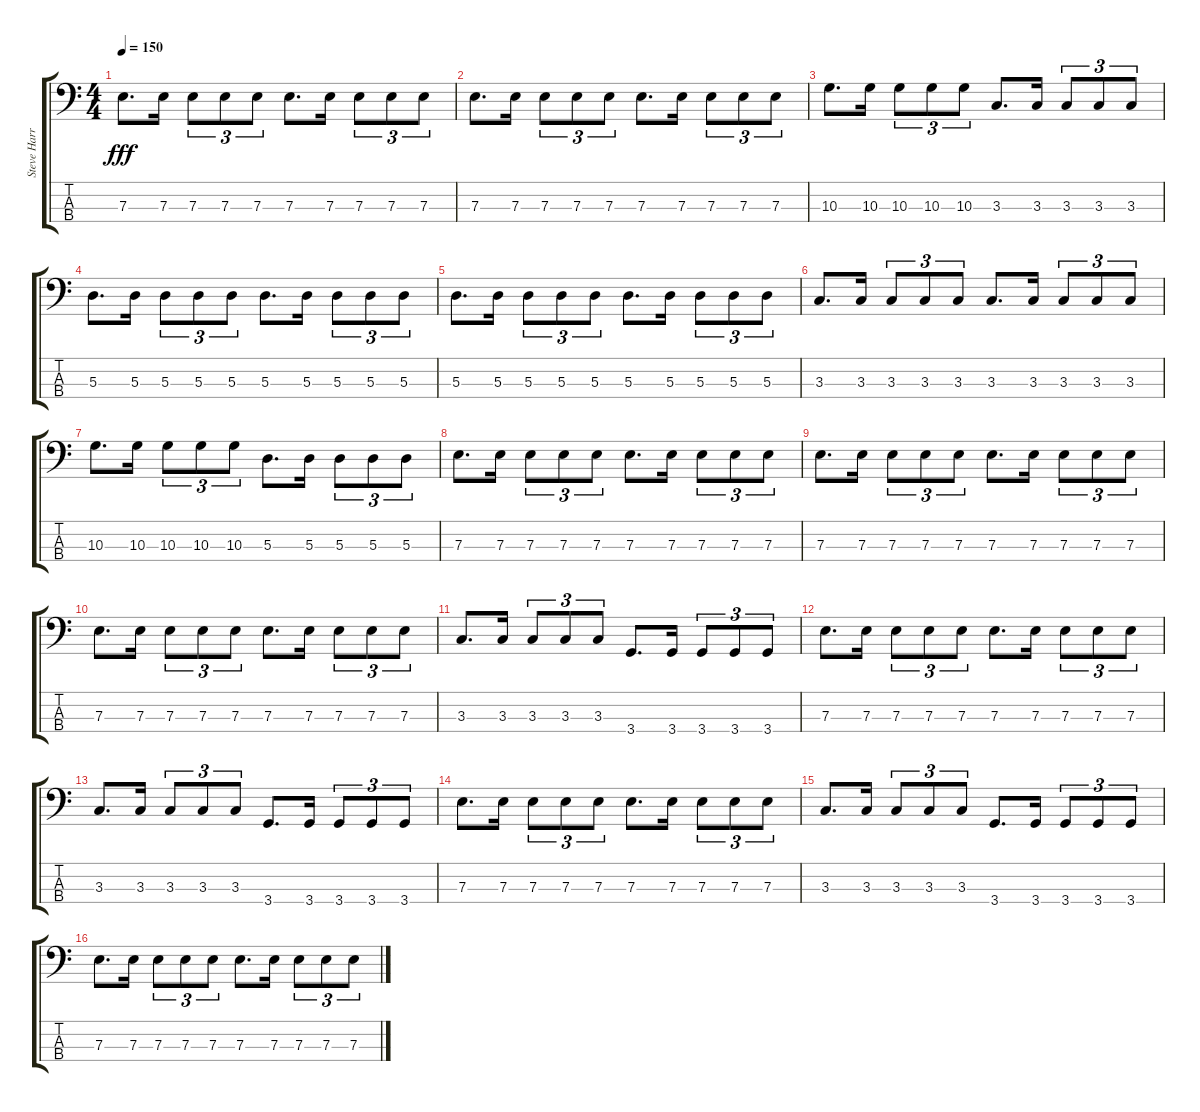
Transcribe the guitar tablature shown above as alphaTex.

\track ("Steve Harris" "Steve Harr") {instrument electricbassfinger}
\staff {score tabs}
\tuning (G2 D2 A1 E1) {hide}
\ts (4 4)
\tempo 150
\clef f4
\ks c
7.3.8{d dy fff} 7.3.16 7.3.8{tu (3 2)} 7.3.8{tu (3 2)} 7.3.8{tu (3 2)} 7.3.8{d} 7.3.16 7.3.8{tu (3 2)} 7.3.8{tu (3 2)} 7.3.8{tu (3 2)} |
7.3.8{d} 7.3.16 7.3.8{tu (3 2)} 7.3.8{tu (3 2)} 7.3.8{tu (3 2)} 7.3.8{d} 7.3.16 7.3.8{tu (3 2)} 7.3.8{tu (3 2)} 7.3.8{tu (3 2)} |
10.3.8{d} 10.3.16 10.3.8{tu (3 2)} 10.3.8{tu (3 2)} 10.3.8{tu (3 2)} 3.3.8{d} 3.3.16 3.3.8{tu (3 2)} 3.3.8{tu (3 2)} 3.3.8{tu (3 2)} |
5.3.8{d} 5.3.16 5.3.8{tu (3 2)} 5.3.8{tu (3 2)} 5.3.8{tu (3 2)} 5.3.8{d} 5.3.16 5.3.8{tu (3 2)} 5.3.8{tu (3 2)} 5.3.8{tu (3 2)} |
5.3.8{d} 5.3.16 5.3.8{tu (3 2)} 5.3.8{tu (3 2)} 5.3.8{tu (3 2)} 5.3.8{d} 5.3.16 5.3.8{tu (3 2)} 5.3.8{tu (3 2)} 5.3.8{tu (3 2)} |
3.3.8{d} 3.3.16 3.3.8{tu (3 2)} 3.3.8{tu (3 2)} 3.3.8{tu (3 2)} 3.3.8{d} 3.3.16 3.3.8{tu (3 2)} 3.3.8{tu (3 2)} 3.3.8{tu (3 2)} |
10.3.8{d} 10.3.16 10.3.8{tu (3 2)} 10.3.8{tu (3 2)} 10.3.8{tu (3 2)} 5.3.8{d} 5.3.16 5.3.8{tu (3 2)} 5.3.8{tu (3 2)} 5.3.8{tu (3 2)} |
7.3.8{d} 7.3.16 7.3.8{tu (3 2)} 7.3.8{tu (3 2)} 7.3.8{tu (3 2)} 7.3.8{d} 7.3.16 7.3.8{tu (3 2)} 7.3.8{tu (3 2)} 7.3.8{tu (3 2)} |
7.3.8{d} 7.3.16 7.3.8{tu (3 2)} 7.3.8{tu (3 2)} 7.3.8{tu (3 2)} 7.3.8{d} 7.3.16 7.3.8{tu (3 2)} 7.3.8{tu (3 2)} 7.3.8{tu (3 2)} |
7.3.8{d} 7.3.16 7.3.8{tu (3 2)} 7.3.8{tu (3 2)} 7.3.8{tu (3 2)} 7.3.8{d} 7.3.16 7.3.8{tu (3 2)} 7.3.8{tu (3 2)} 7.3.8{tu (3 2)} |
3.3.8{d} 3.3.16 3.3.8{tu (3 2)} 3.3.8{tu (3 2)} 3.3.8{tu (3 2)} 3.4.8{d} 3.4.16 3.4.8{tu (3 2)} 3.4.8{tu (3 2)} 3.4.8{tu (3 2)} |
7.3.8{d} 7.3.16 7.3.8{tu (3 2)} 7.3.8{tu (3 2)} 7.3.8{tu (3 2)} 7.3.8{d} 7.3.16 7.3.8{tu (3 2)} 7.3.8{tu (3 2)} 7.3.8{tu (3 2)} |
3.3.8{d} 3.3.16 3.3.8{tu (3 2)} 3.3.8{tu (3 2)} 3.3.8{tu (3 2)} 3.4.8{d} 3.4.16 3.4.8{tu (3 2)} 3.4.8{tu (3 2)} 3.4.8{tu (3 2)} |
7.3.8{d} 7.3.16 7.3.8{tu (3 2)} 7.3.8{tu (3 2)} 7.3.8{tu (3 2)} 7.3.8{d} 7.3.16 7.3.8{tu (3 2)} 7.3.8{tu (3 2)} 7.3.8{tu (3 2)} |
3.3.8{d} 3.3.16 3.3.8{tu (3 2)} 3.3.8{tu (3 2)} 3.3.8{tu (3 2)} 3.4.8{d} 3.4.16 3.4.8{tu (3 2)} 3.4.8{tu (3 2)} 3.4.8{tu (3 2)} |
7.3.8{d} 7.3.16 7.3.8{tu (3 2)} 7.3.8{tu (3 2)} 7.3.8{tu (3 2)} 7.3.8{d} 7.3.16 7.3.8{tu (3 2)} 7.3.8{tu (3 2)} 7.3.8{tu (3 2)}
